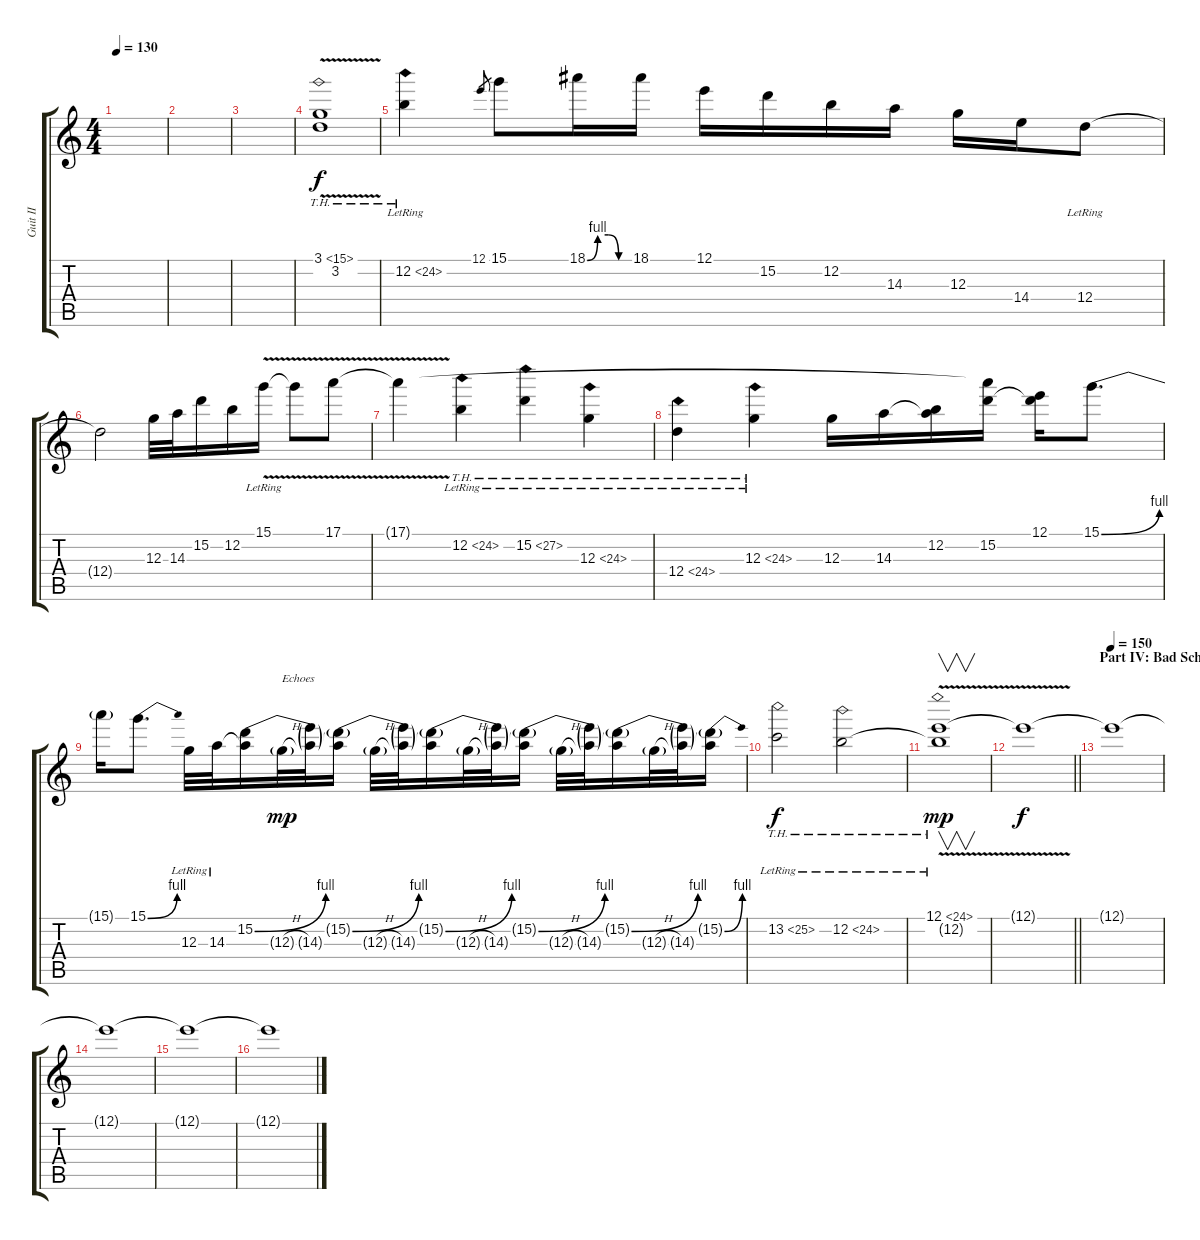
\track ("Guit II" "Guit II") {instrument acousticguitarsteel}
\staff {score tabs}
\tuning (E4 B3 G3 D3 A2 E2) {hide}
\ts (4 4)
\tempo 130
\clef g2
\ks c
|
|
|
(3.1{th 12 v} 3.2{v}).1 |
12.2{th 12 lr}.4 12.1.8{gr} 15.1.8 18.1{be (custom 0 0 15 4 30 4 45 0 60 0)}.16 18.1.16 12.1.16 15.2.16 12.2.16 14.3.16 12.3.16 14.4.16 12.4{lr}.8 |
12.4{t}.2 12.3.32 14.3.32 15.2.16 12.2.16 15.1{v lr}.16 15.1{t}.8 17.1{v}.8 |
17.1{t}.4 12.2{th 12 lr}.4 15.2{th 12 lr}.4 12.3{th 12 lr}.4 |
12.4{th 12 lr}.4 12.3{th 12 lr}.4 12.3.16 14.3.16 (12.2 14.3{t}).16 (17.1{t} 15.2).16 (12.1 15.2{t}).16 15.1{be (bend 0 0 60 4)}.8{d} |
15.1{t}.16 15.1{be (bend 0 0 60 4)}.8{d} 12.3{lr}.32 14.3{lr}.32 (15.2{be (bend 0 0 60 4)} 14.3{t}).16 12.3{h g}.32{txt "Echoes" dy mp volume 0} (15.2{t} 14.3{g}).32 (15.2{be (bend 0 0 60 4) g} 14.3{t}).16 12.3{h g}.32 (15.2{t} 14.3{g}).32 (15.2{be (bend 0 0 60 4) g} 14.3{t}).16 12.3{h g}.32 (15.2{t} 14.3{g}).32 (15.2{be (bend 0 0 60 4) g} 14.3{t}).16 12.3{h g}.32 (15.2{t} 14.3{g}).32 (15.2{be (bend 0 0 60 4) g} 14.3{t}).16 12.3{h g}.32 (15.2{t} 14.3{g}).32 (15.2{be (bend 0 0 60 4) g} 14.3{t}).16 |
13.2{th 12 lr}.2{dy f volume 16} 12.2{th 12 lr}.2 |
(12.1{th 12 v lr} 12.2{t}).1{v dy mp} |
\barLineRight lightlight
12.1{t}.1{dy f} |
\section ("" "Part IV: Bad School Day")
\tempo 150
12.1{t}.1{volume 0} |
12.1{t}.1 |
12.1{t}.1 |
12.1{t}.1
